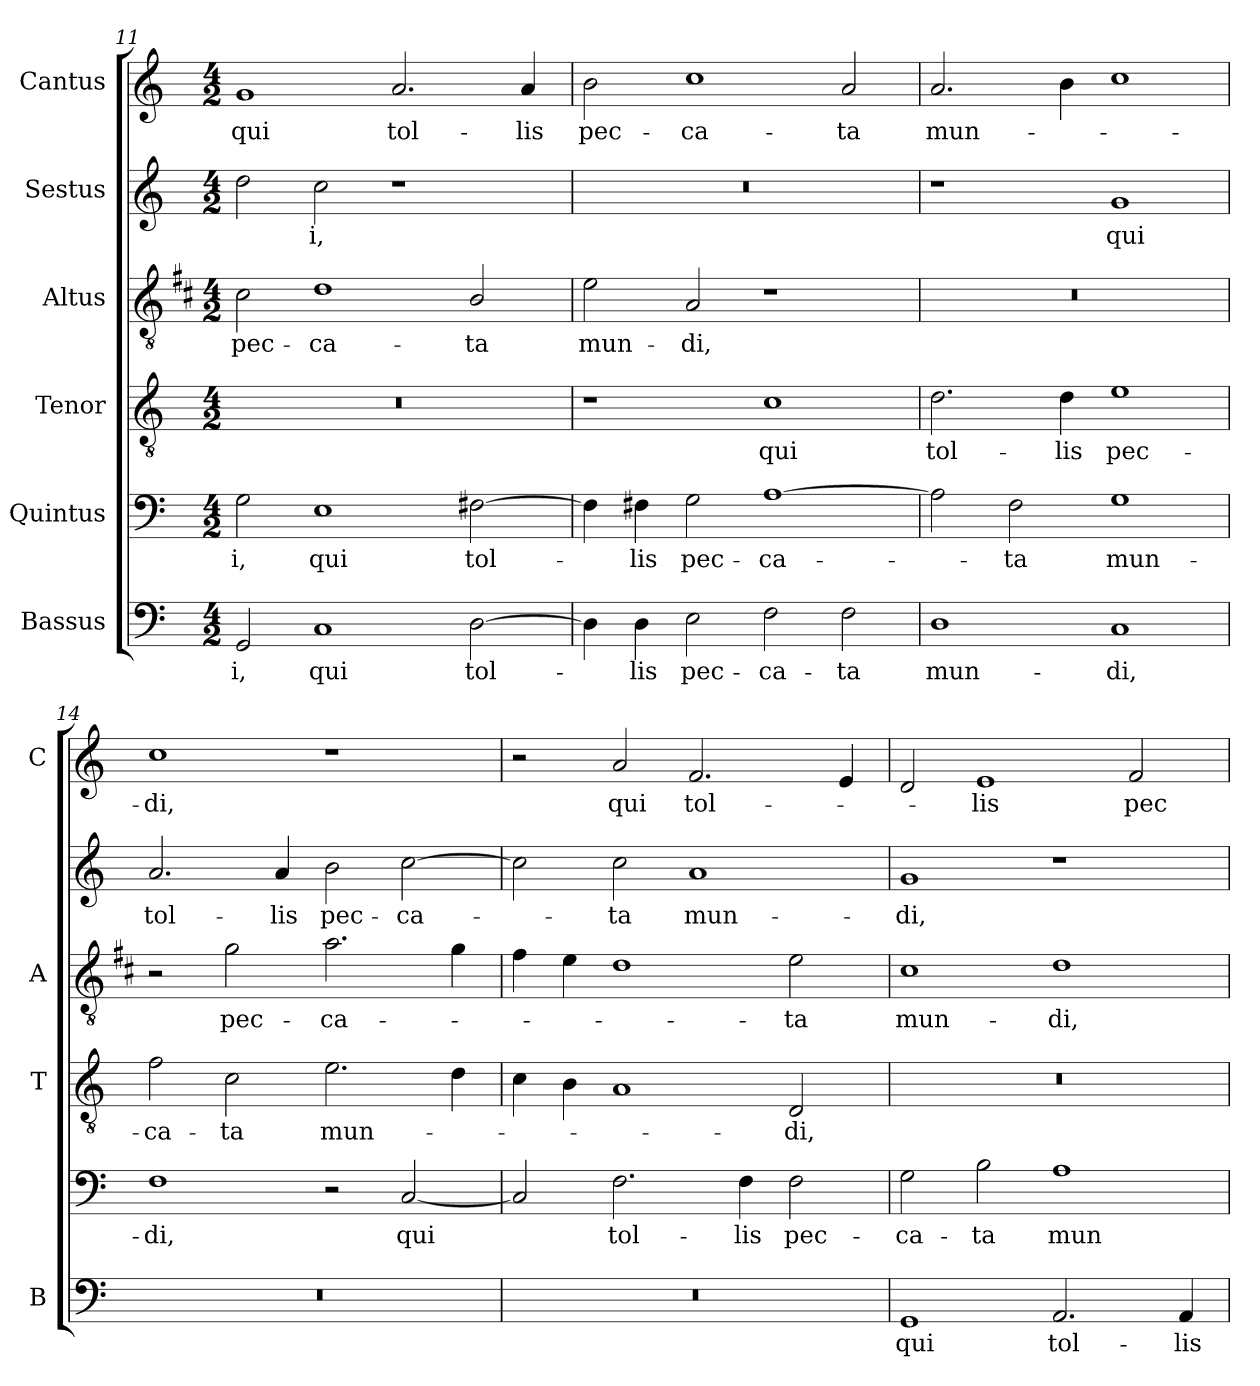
**kern	**text	**kern	**text	**kern	**text	**kern	**text	**kern	**text	**kern	**text
*part6	*part6	*part5	*part5	*part4	*part4	*part3	*part3	*part2	*part2	*part1	*part1
*staff6	*staff6	*staff5	*staff5	*staff4	*staff4	*staff3	*staff3	*staff2	*staff2	*staff1	*staff1
*I"Bassus	*	*I"Quintus	*	*I"Tenor	*	*I"Altus	*	*I"Sestus	*	*I"Cantus	*
*I'B	*	*	*	*I'T	*	*I'A	*	*	*	*I'C	*
!!LO:PB:g=z
*clefF4	*	*clefF4	*	*clefGv2	*	*clefGv2	*	*clefG2	*	*clefG2	*
*	*	*	*	*	*	*ITrd1c2	*	*	*	*	*
*k[]	*	*k[]	*	*k[]	*	*k[]	*	*k[]	*	*k[]	*
*C:	*	*C:	*	*C:	*	*C:	*	*C:	*	*C:	*
*M4/2	*	*M4/2	*	*M4/2	*	*M4/2	*	*M4/2	*	*M4/2	*
=11	=11	=11	=11	=11	=11	=11	=11	=11	=11	=11	=11
!	!LO:LY:b	!	!LO:LY:b	!	!	!	!LO:LY:b	!	!	!	!LO:LY:b
2GG/	-i,	2G\	-i,	0r	.	2B\	pec-	2dd\	.	1g	qui
!	!LO:LY:b	!	!LO:LY:b	!	!	!	!LO:LY:b	!	!LO:LY:b	!	!
1C	qui	1E	qui	.	.	1c	-ca-	2cc\	-i,	.	.
!	!	!	!	!	!	!	!	!	!	!	!LO:LY:b
.	.	.	.	.	.	.	.	1r	.	2.a/	tol-
!	!LO:LY:b	!	!LO:LY:b	!	!	!	!LO:LY:b	!	!	!	!
[2D\	tol-	[2F#X\	tol-	.	.	2A/	-ta	.	.	.	.
!	!	!	!	!	!	!	!	!	!	!	!LO:LY:b
.	.	.	.	.	.	.	.	.	.	4a/	-lis
=12	=12	=12	=12	=12	=12	=12	=12	=12	=12	=12	=12
!	!	!	!	!	!	!	!LO:LY:b	!	!	!	!LO:LY:b
4D\]	.	4F#\]	.	1r	.	2d\	mun-	0r	.	2b\	pec-
!	!LO:LY:b	!	!LO:LY:b	!	!	!	!	!	!	!	!
4D\	-lis	4F#X\	-lis	.	.	.	.	.	.	.	.
!	!LO:LY:b	!	!LO:LY:b	!	!	!	!LO:LY:b	!	!	!	!LO:LY:b
2E\	pec-	2G\	pec-	.	.	2G/	-di,	.	.	1cc	-ca-
!	!LO:LY:b	!	!LO:LY:b	!	!LO:LY:b	!	!	!	!	!	!
2F\	-ca-	[1A	-ca-	1c	qui	1r	.	.	.	.	.
!	!LO:LY:b	!	!	!	!	!	!	!	!	!	!LO:LY:b
2F\	-ta	.	.	.	.	.	.	.	.	2a/	-ta
=13	=13	=13	=13	=13	=13	=13	=13	=13	=13	=13	=13
!	!LO:LY:b	!	!	!	!LO:LY:b	!	!	!	!	!	!LO:LY:b
1D	mun-	2A\]	.	2.d\	tol-	0r	.	1r	.	2.a/	mun-
!	!	!	!LO:LY:b	!	!	!	!	!	!	!	!
.	.	2F\	-ta	.	.	.	.	.	.	.	.
!	!	!	!	!	!LO:LY:b	!	!	!	!	!	!
.	.	.	.	4d\	-lis	.	.	.	.	4b\	.
!	!LO:LY:b	!	!LO:LY:b	!	!LO:LY:b	!	!	!	!LO:LY:b	!	!
1C	-di,	1G	mun-	1e	pec-	.	.	1g	qui	1cc	.
=14	=14	=14	=14	=14	=14	=14	=14	=14	=14	=14	=14
!	!	!	!LO:LY:b	!	!LO:LY:b	!	!	!	!LO:LY:b	!	!LO:LY:b
0r	.	1F	-di,	2f\	-ca-	2r	.	2.a/	tol-	1cc	-di,
!	!	!	!	!	!LO:LY:b	!	!LO:LY:b	!	!	!	!
.	.	.	.	2c\	-ta	2f\	pec-	.	.	.	.
!	!	!	!	!	!	!	!	!	!LO:LY:b	!	!
.	.	.	.	.	.	.	.	4a/	-lis	.	.
!	!	!	!	!	!LO:LY:b	!	!LO:LY:b	!	!LO:LY:b	!	!
.	.	2r	.	2.e\	mun-	2.g\	-ca-	2b\	pec-	1r	.
!	!	!	!LO:LY:b	!	!	!	!	!	!LO:LY:b	!	!
.	.	[2C/	qui	.	.	.	.	[2cc\	-ca-	.	.
.	.	.	.	4d\	.	4f\	.	.	.	.	.
=15	=15	=15	=15	=15	=15	=15	=15	=15	=15	=15	=15
0r	.	2C/]	.	4c\	.	4e\	.	2cc\]	.	2r	.
.	.	.	.	4B\	.	4d\	.	.	.	.	.
!	!	!	!LO:LY:b	!	!	!	!	!	!LO:LY:b	!	!LO:LY:b
.	.	2.F\	tol-	1A	.	1c	.	2cc\	-ta	2a/	qui
!	!	!	!	!	!	!	!	!	!LO:LY:b	!	!LO:LY:b
.	.	.	.	.	.	.	.	1a	mun-	2.f/	tol-
!	!	!	!LO:LY:b	!	!	!	!	!	!	!	!
.	.	4F\	-lis	.	.	.	.	.	.	.	.
!	!	!	!LO:LY:b	!	!LO:LY:b	!	!LO:LY:b	!	!	!	!
.	.	2F\	pec-	2D/	-di,	2d\	-ta	.	.	.	.
.	.	.	.	.	.	.	.	.	.	4e/	.
=16	=16	=16	=16	=16	=16	=16	=16	=16	=16	=16	=16
!	!LO:LY:b	!	!LO:LY:b	!	!	!	!LO:LY:b	!	!LO:LY:b	!	!
1GG	qui	2G\	-ca-	0r	.	1B	mun-	1g	-di,	2d/	.
!	!	!	!LO:LY:b	!	!	!	!	!	!	!	!LO:LY:b
.	.	2B\	-ta	.	.	.	.	.	.	1e	-lis
!	!LO:LY:b	!	!LO:LY:b	!	!	!	!LO:LY:b	!	!	!	!
2.AA/	tol-	1A	mun-	.	.	1c	-di,	1r	.	.	.
!	!	!	!	!	!	!	!	!	!	!	!LO:LY:b
.	.	.	.	.	.	.	.	.	.	2f/	pec-
!	!LO:LY:b	!	!	!	!	!	!	!	!	!	!
4AA/	-lis	.	.	.	.	.	.	.	.	.	.
=	=	=	=	=	=	=	=	=	=	=	=
*-	*-	*-	*-	*-	*-	*-	*-	*-	*-	*-	*-
